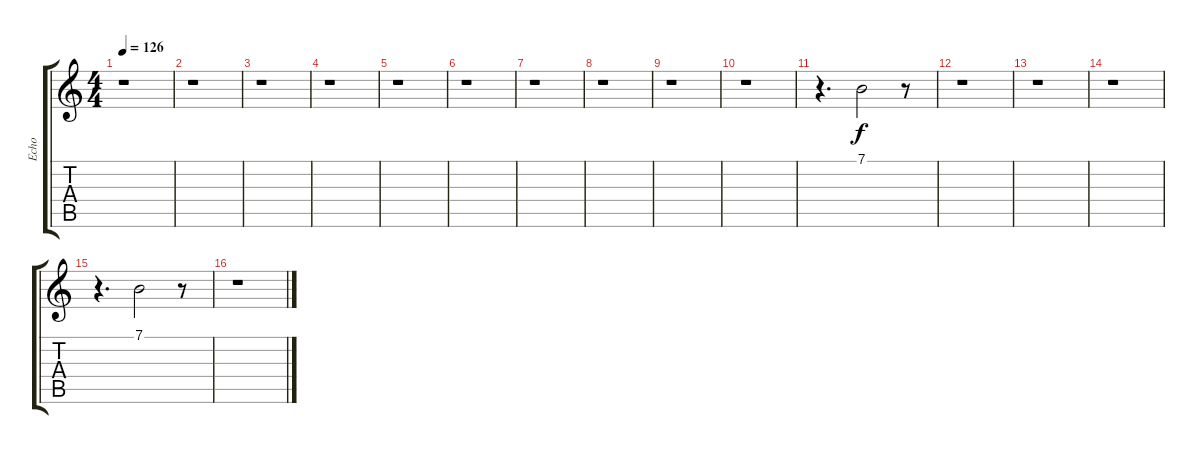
\track ("Echo" "Echo") {instrument lead2sawtooth}
\staff {score tabs}
\tuning (E4 B3 G3 D3 A2 E2) {hide}
\ts (4 4)
\tempo 126
\clef g2
\ks c
r.1{dy f} |
r.1 |
r.1 |
r.1 |
r.1 |
r.1 |
r.1 |
r.1 |
r.1 |
r.1 |
r.4{d} 7.1.2 r.8 |
r.1 |
r.1 |
r.1 |
r.4{d} 7.1.2 r.8 |
r.1
